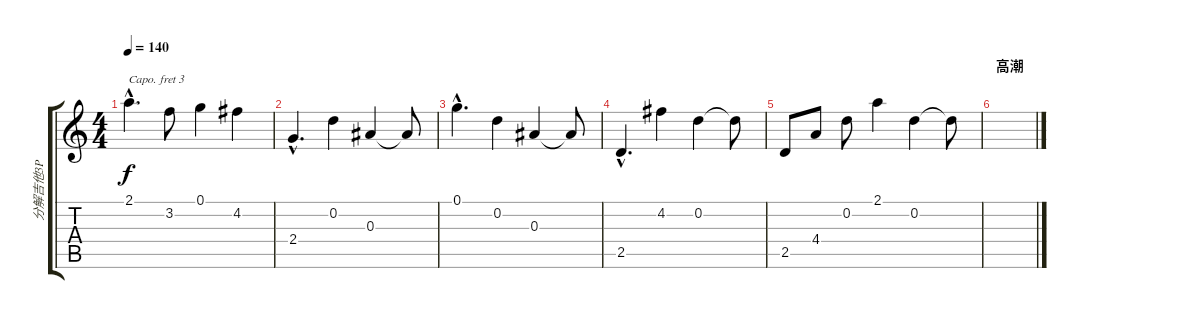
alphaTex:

\track ("分解吉他3P" "分解吉他3P") {instrument electricguitarclean}
\staff {score tabs}
\capo 3
\tuning (E4 B3 G3 D3 A2 E2) {hide}
\ts (4 4)
\tempo 140
\clef g2
\ks c
2.1{hac}.4{d dy f} 3.2.8 0.1.4 4.2.4 |
2.4{hac}.4{d} 0.2.4 0.3.4 0.3{t}.8 |
0.1{hac}.4{d} 0.2.4 0.3.4 0.3{t}.8 |
2.5{hac}.4{d} 4.2.4 0.2.4 0.2{t}.8 |
2.5.8 4.4.8 0.2.8 2.1.4 0.2.4 0.2{t}.8 |
\section ("" "高潮")
